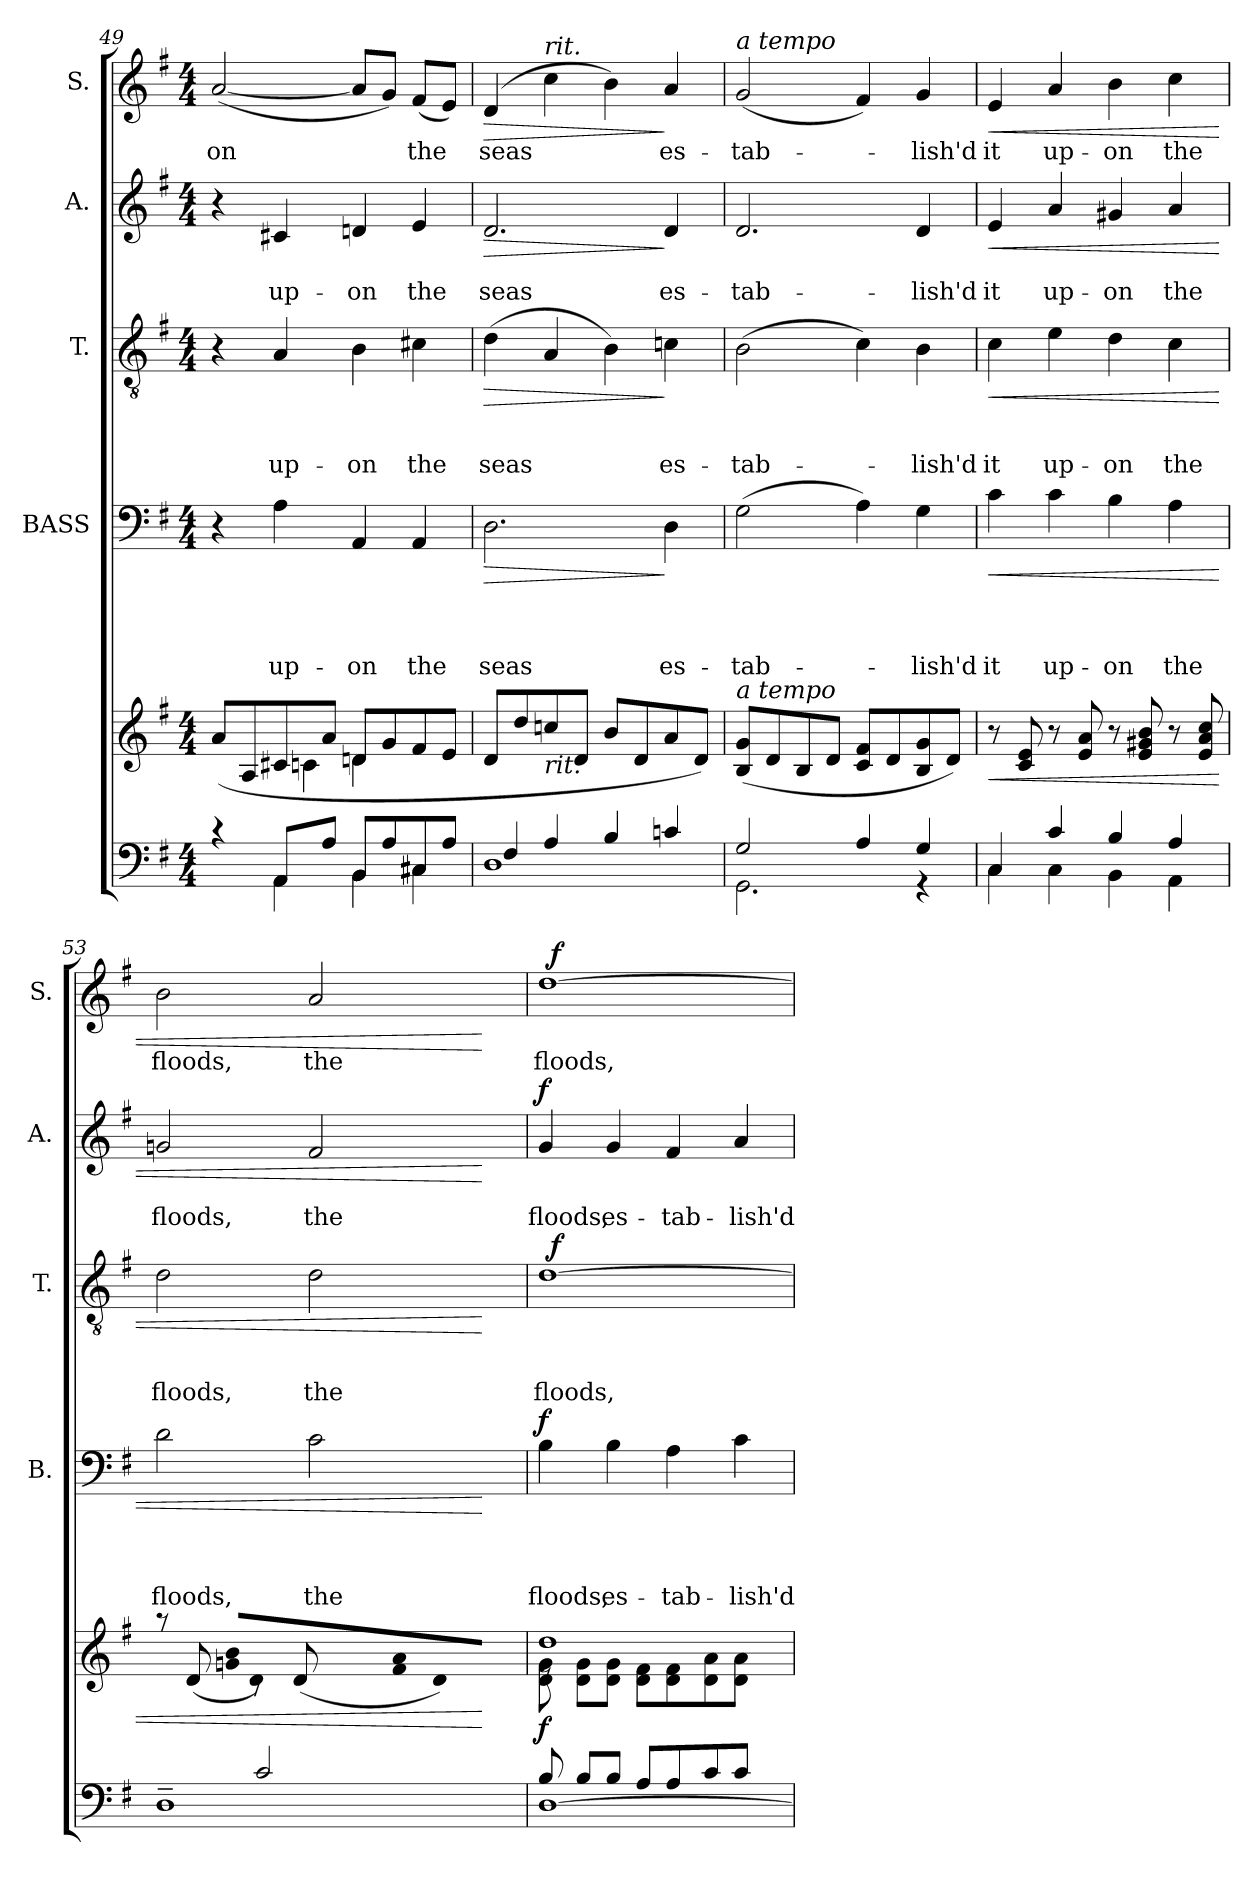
**kern	**dynam	**kern	**dynam	**kern	**text	**text	**text	**text	**dynam	**kern	**text	**text	**text	**dynam	**kern	**text	**text	**dynam	**kern	**text	**dynam
*part6	*part6	*part5	*part5	*part4	*part4	*part4	*part4	*part4	*part4	*part3	*part3	*part3	*part3	*part3	*part2	*part2	*part2	*part2	*part1	*part1	*part1
*staff6	*staff6	*staff5	*staff5	*staff4	*staff4	*staff4	*staff4	*staff4	*staff4	*staff3	*staff3	*staff3	*staff3	*staff3	*staff2	*staff2	*staff2	*staff2	*staff1	*staff1	*staff1
*	*	*	*	*I"BASS	*	*	*	*	*	*I"T.	*	*	*	*	*I"A.	*	*	*	*I"S.	*	*
*	*	*	*	*I'B.	*	*	*	*	*	*I'T.	*	*	*	*	*I'A.	*	*	*	*I'S.	*	*
*clefF4	*	*clefG2	*	*clefF4	*	*	*	*	*	*clefGv2	*	*	*	*	*clefG2	*	*	*	*clefG2	*	*
*k[f#]	*	*k[f#]	*	*k[f#]	*	*	*	*	*	*k[f#]	*	*	*	*	*k[f#]	*	*	*	*k[f#]	*	*
*G:	*	*G:	*	*G:	*	*	*	*	*	*G:	*	*	*	*	*G:	*	*	*	*G:	*	*
*M4/4	*	*M4/4	*	*M4/4	*	*	*	*	*	*M4/4	*	*	*	*	*M4/4	*	*	*	*M4/4	*	*
=49	=49	=49	=49	=49	=49	=49	=49	=49	=49	=49	=49	=49	=49	=49	=49	=49	=49	=49	=49	=49	=49
*^	*	*^	*	*	*	*	*	*	*	*	*	*	*	*	*	*	*	*	*	*	*
!	!	!	!	!	!	!	!	!	!	!	!	!	!	!	!	!	!	!	!	!	!	!LO:LY:b	!
4rc	4ryy	.	(>8a/L	4ryy	.	4r	.	.	.	.	.	4r	.	.	.	.	4r	.	.	.	(<[<2a/	-on	.
.	.	.	8A/	.	.	.	.	.	.	.	.	.	.	.	.	.	.	.	.	.	.	.	.
!	!	!	!	!	!	!	!	!	!	!LO:LY:b	!	!	!	!	!LO:LY:b	!	!	!	!LO:LY:b	!	!	!	!
8AA/L	4AA\	.	8c#X/	4cn\	.	4A\	.	.	.	up-	.	4A/	.	.	up-	.	4c#X/	.	up-	.	.	.	.
8A/J	.	.	8a/J	.	.	.	.	.	.	.	.	.	.	.	.	.	.	.	.	.	.	.	.
!	!	!	!	!	!	!	!	!	!	!LO:LY:b	!	!	!	!	!LO:LY:b	!	!	!	!LO:LY:b	!	!	!	!
8BB/L	4BB\	.	8dn/L	4d\	.	4AA/	.	.	.	-on	.	4B\	.	.	-on	.	4dn/	.	-on	.	8a/L]	.	.
8A/	.	.	8g/	.	.	.	.	.	.	.	.	.	.	.	.	.	.	.	.	.	8g/J)	.	.
!	!	!	!	!	!	!	!	!	!	!LO:LY:b	!	!	!	!	!LO:LY:b	!	!	!	!LO:LY:b	!	!	!LO:LY:b	!
8C#X/	4C#\	.	8f#/	4ryy	.	4AA/	.	.	.	the	.	4c#X\	.	.	the	.	4e/	.	the	.	(<8f#/L	the	.
8A/J	.	.	8e/J	.	.	.	.	.	.	.	.	.	.	.	.	.	.	.	.	.	8e/J)	.	.
*	*	*	*v	*v	*	*	*	*	*	*	*	*	*	*	*	*	*	*	*	*	*	*	*
=50	=50	=50	=50	=50	=50	=50	=50	=50	=50	=50	=50	=50	=50	=50	=50	=50	=50	=50	=50	=50	=50	=50
!	!	!	!	!	!	!	!	!	!LO:LY:b	!LO:HP:b	!	!	!	!LO:LY:b	!LO:HP:b	!	!	!LO:LY:b	!LO:HP:b	!	!LO:LY:b	!LO:HP:b
1D	4F#/	.	8d/L	.	2.D\	.	.	.	seas	>	(>4d\	.	.	seas	>	2.d/	.	seas	>	(4d/	seas	>
.	.	.	8dd/	.	.	.	.	.	.	.	.	.	.	.	.	.	.	.	.	.	.	.
!	!	!	!	!	!	!	!	!	!	!	!	!	!	!	!	!	!	!	!	!LO:TX:a:i:t=rit.	!	!
!	!	!	!LO:TX:b:i:t=rit.	!	!	!	!	!	!	!	!	!	!	!	!	!	!	!	!	!	!	!
.	4A/	.	8ccn/	.	.	.	.	.	.	.	4A/	.	.	.	.	.	.	.	.	4cc\	.	.
.	.	.	8d/J	.	.	.	.	.	.	.	.	.	.	.	.	.	.	.	.	.	.	.
.	4B/	.	8b/L	.	.	.	.	.	.	.	4B\)	.	.	.	.	.	.	.	.	4b\)	.	.
.	.	.	8d/	.	.	.	.	.	.	.	.	.	.	.	.	.	.	.	.	.	.	.
!	!	!	!	!	!	!	!	!	!LO:LY:b	!	!	!	!	!LO:LY:b	!	!	!	!LO:LY:b	!	!	!LO:LY:b	!
.	4cn/	.	8a/	.	4D\	.	.	.	es-	]	4cn\	.	.	es-	]	4d/	.	es-	]	4a/	es-	]
.	.	.	8d/J)	.	.	.	.	.	.	.	.	.	.	.	.	.	.	.	.	.	.	.
=51	=51	=51	=51	=51	=51	=51	=51	=51	=51	=51	=51	=51	=51	=51	=51	=51	=51	=51	=51	=51	=51	=51
!	!	!	!	!	!	!	!	!	!	!	!	!	!	!	!	!	!	!	!	!LO:TX:a:i:t=a tempo	!	!
!	!	!	!LO:TX:a:i:t=a tempo	!	!	!	!	!	!	!	!	!	!	!	!	!	!	!	!	!	!	!
!	!	!	!	!	!	!	!	!	!LO:LY:b	!	!	!	!	!LO:LY:b	!	!	!	!LO:LY:b	!	!	!LO:LY:b	!
2.GG\	2G/	.	(<8B/ 8g/L	.	(>2G\	.	.	.	-tab-	.	(>2B\	.	.	-tab-	.	2.d/	.	-tab-	.	(<2g/	-tab-	.
.	.	.	8d/	.	.	.	.	.	.	.	.	.	.	.	.	.	.	.	.	.	.	.
.	.	.	8B/	.	.	.	.	.	.	.	.	.	.	.	.	.	.	.	.	.	.	.
.	.	.	8d/J	.	.	.	.	.	.	.	.	.	.	.	.	.	.	.	.	.	.	.
.	4A/	.	8c/ 8f#/L	.	4A\)	.	.	.	.	.	4c\)	.	.	.	.	.	.	.	.	4f#/)	.	.
.	.	.	8d/	.	.	.	.	.	.	.	.	.	.	.	.	.	.	.	.	.	.	.
!	!	!	!	!	!	!	!	!	!LO:LY:b	!	!	!	!	!LO:LY:b	!	!	!	!LO:LY:b	!	!	!LO:LY:b	!
4rGG	4G/	.	8B/ 8g/	.	4G\	.	.	.	-lish'd	.	4B\	.	.	-lish'd	.	4d/	.	-lish'd	.	4g/	-lish'd	.
.	.	.	8d/J)	.	.	.	.	.	.	.	.	.	.	.	.	.	.	.	.	.	.	.
!!LO:PB:g=z
=52	=52	=52	=52	=52	=52	=52	=52	=52	=52	=52	=52	=52	=52	=52	=52	=52	=52	=52	=52	=52	=52	=52
!	!	!	!	!LO:HP:b	!	!	!	!	!LO:LY:b	!LO:HP:b	!	!	!	!LO:LY:b	!LO:HP:b	!	!	!LO:LY:b	!LO:HP:b	!	!LO:LY:b	!LO:HP:b
4C/	4C\	.	8r	<	4c\	.	.	.	it	<	4c\	.	.	it	<	4e/	.	it	<	4e/	it	<
.	.	.	8c/ 8e/	.	.	.	.	.	.	.	.	.	.	.	.	.	.	.	.	.	.	.
!	!	!	!	!	!	!	!	!	!LO:LY:b	!	!	!	!	!LO:LY:b	!	!	!	!LO:LY:b	!	!	!LO:LY:b	!
4c/	4C\	.	8r	.	4c\	.	.	.	up-	.	4e\	.	.	up-	.	4a/	.	up-	.	4a/	up-	.
.	.	.	8e/ 8a/	.	.	.	.	.	.	.	.	.	.	.	.	.	.	.	.	.	.	.
!	!	!	!	!	!	!	!	!	!LO:LY:b	!	!	!	!	!LO:LY:b	!	!	!	!LO:LY:b	!	!	!LO:LY:b	!
4B/	4BB\	.	8r	.	4B\	.	.	.	-on	.	4d\	.	.	-on	.	4g#X/	.	-on	.	4b\	-on	.
.	.	.	8e/ 8g#X/ 8b/	.	.	.	.	.	.	.	.	.	.	.	.	.	.	.	.	.	.	.
!	!	!	!	!	!	!	!	!	!LO:LY:b	!	!	!	!	!LO:LY:b	!	!	!	!LO:LY:b	!	!	!LO:LY:b	!
4A/	4AA\	.	8r	.	4A\	.	.	.	the	.	4c\	.	.	the	.	4a/	.	the	.	4cc\	the	.
.	.	.	8e/ 8a/ 8cc/	.	.	.	.	.	.	.	.	.	.	.	.	.	.	.	.	.	.	.
=53	=53	=53	=53	=53	=53	=53	=53	=53	=53	=53	=53	=53	=53	=53	=53	=53	=53	=53	=53	=53	=53	=53
*	*	*	*^	*	*	*	*	*	*	*	*	*	*	*	*	*	*	*	*	*	*	*
*	*	*	*	*^	*	*	*	*	*	*	*	*	*	*	*	*	*	*	*	*	*	*	*
!	!	!	!	!	!	!	!	!	!	!	!LO:LY:b	!	!	!	!	!LO:LY:b	!	!	!	!LO:LY:b	!	!	!LO:LY:b	!
1D~>	4ryy	.	8raa	4096%1365ryy	2ryy	.	2d\	.	.	.	floods,	.	2d\	.	.	floods,	.	2gn/	.	floods,	.	2b\	floods,	.
.	.	.	(<8d/	.	.	.	.	.	.	.	.	.	.	.	.	.	.	.	.	.	.	.	.	.
*	*	*	*Xtuplet	*	*	*	*	*	*	*	*	*	*	*	*	*	*	*	*	*	*	*	*	*
!	!	!	!LO:N:vis=8	!	!	!	!	!	!	!	!	!	!	!	!	!	!	!	!	!	!	!	!	!
.	16.ryy	.	4096%341gn/ 4096%341b/L	.	.	.	.	.	.	.	.	.	.	.	.	.	.	.	.	.	.	.	.	.
!	!	!	!LO:N:vis=8	!	!	!	!	!	!	!	!	!	!	!	!	!	!	!	!	!	!	!	!	!
.	.	.	2048%171d/J)	8rc	.	.	.	.	.	.	.	.	.	.	.	.	.	.	.	.	.	.	.	.
.	2c/	.	.	.	.	.	.	.	.	.	.	.	.	.	.	.	.	.	.	.	.	.	.	.
.	.	.	2ryy	.	.	.	.	.	.	.	.	.	.	.	.	.	.	.	.	.	.	.	.	.
.	.	.	.	(<8d/	.	.	.	.	.	.	.	.	.	.	.	.	.	.	.	.	.	.	.	.
!	!	!	!	!	!	!	!	!	!	!	!LO:LY:b	!	!	!	!	!LO:LY:b	!	!	!	!LO:LY:b	!	!	!LO:LY:b	!
.	.	.	.	.	4ryy	.	2c\	.	.	.	the	.	2d\	.	.	the	.	2f#/	.	the	.	2a/	the	.
.	.	.	.	4ryy	.	.	.	.	.	.	.	.	.	.	.	.	.	.	.	.	.	.	.	.
.	.	.	.	.	8ryy	.	.	.	.	.	.	.	.	.	.	.	.	.	.	.	.	.	.	.
!	!	!	!	!LO:N:vis=8	!	!	!	!	!	!	!	!	!	!	!	!	!	!	!	!	!	!	!	!
.	.	.	.	4096%341f#/ 4096%341a/	.	.	.	.	.	.	.	.	.	.	.	.	.	.	.	.	.	.	.	.
.	8ryy	.	.	.	.	.	.	.	.	.	.	.	.	.	.	.	.	.	.	.	.	.	.	.
.	.	.	.	.	32ryy	.	.	.	.	.	.	.	.	.	.	.	.	.	.	.	.	.	.	.
.	.	.	.	.	128ryy	.	.	.	.	.	.	.	.	.	.	.	.	.	.	.	.	.	.	.
.	.	.	.	.	512ryy	.	.	.	.	.	.	.	.	.	.	.	.	.	.	.	.	.	.	.
.	.	.	.	.	2048.ryy	.	.	.	.	.	.	.	.	.	.	.	.	.	.	.	.	.	.	.
.	.	.	.	32ryy	.	.	.	.	.	.	.	.	.	.	.	.	.	.	.	.	.	.	.	.
!	!	!	!	!	!LO:N:vis=8	!	!	!	!	!	!	!	!	!	!	!	!	!	!	!	!	!	!	!
.	.	.	16ryy	.	4096%341d/)	.	.	.	.	.	.	.	.	.	.	.	.	.	.	.	.	.	.	.
.	.	.	.	512..ryy	.	.	.	.	.	.	.	.	.	.	.	.	.	.	.	.	.	.	.	.
.	.	.	.	32ryy	.	.	.	.	.	.	.	.	.	.	.	.	.	.	.	.	.	.	.	.
.	32ryy	.	.	.	.	.	.	.	.	.	.	.	.	.	.	.	.	.	.	.	.	.	.	.
.	.	.	64ryy	.	.	.	.	.	.	.	.	.	.	.	.	.	.	.	.	.	.	.	.	.
.	.	.	.	64ryy	.	.	.	.	.	.	.	.	.	.	.	.	.	.	.	.	.	.	.	.
.	.	.	256ryy	.	.	.	.	.	.	.	.	.	.	.	.	.	.	.	.	.	.	.	.	.
.	.	.	.	512ryy	.	.	.	.	.	.	.	.	.	.	.	.	.	.	.	.	.	.	.	.
.	.	.	1024ryy	.	.	.	.	.	.	.	.	.	.	.	.	.	.	.	.	.	.	.	.	.
.	.	.	4096ryy	.	.	.	.	.	.	.	.	.	.	.	.	.	.	.	.	.	.	.	.	.
*v	*v	*	*	*	*	*	*	*	*	*	*	*	*	*	*	*	*	*	*	*	*	*	*	*
*	*	*v	*v	*v	*	*	*	*	*	*	*	*	*	*	*	*	*	*	*	*	*	*	*
.	.	.	[	.	.	.	.	.	[	.	.	.	.	[	.	.	.	[	.	.	[
=54	=54	=54	=54	=54	=54	=54	=54	=54	=54	=54	=54	=54	=54	=54	=54	=54	=54	=54	=54	=54	=54
*^	*	*^	*	*	*	*	*	*	*	*	*	*	*	*	*	*	*	*	*	*	*
*	*	*	*	*^	*	*	*	*	*	*	*	*	*	*	*	*	*	*	*	*	*	*	*
!	!	!LO:DY:a	!	!	!	!	!	!	!	!	!LO:LY:b	!LO:DY:a	!	!	!	!LO:LY:b	!	!	!	!LO:LY:b	!LO:DY:a	!	!LO:LY:b	!
*	*	*	*	*	*	*	*	*	*	*	*	*	*^	*	*	*	*	*	*	*	*	*^	*	*
[<1D	8B/	f	1dd	8re	8d\ 8g\	.	4B\	.	.	.	floods,	f	[>1d	32ryy	.	.	floods,	.	4g/	.	floods,	f	[>1dd	32ryy	floods,	.
!	!	!	!	!	!	!	!	!	!	!	!	!	!	!	!	!	!	!LO:DY:a	!	!	!	!	!	!	!	!LO:DY:a
.	.	.	.	.	.	.	.	.	.	.	.	.	.	2ryy	.	.	.	f	.	.	.	.	.	2ryy	.	f
.	8B/L	.	.	2..ryy	8d\ 8g\L	.	.	.	.	.	.	.	.	.	.	.	.	.	.	.	.	.	.	.	.	.
!	!	!	!	!	!	!	!	!	!	!	!LO:LY:b	!	!	!	!	!	!	!	!	!	!LO:LY:b	!	!	!	!	!
.	8B/J	.	.	.	8d\ 8g\J	.	4B\	.	.	.	es-	.	.	.	.	.	.	.	4g/	.	es-	.	.	.	.	.
.	8A/L	.	.	.	8d\ 8f#\L	.	.	.	.	.	.	.	.	.	.	.	.	.	.	.	.	.	.	.	.	.
!	!	!	!	!	!	!	!	!	!	!	!LO:LY:b	!	!	!	!	!	!	!	!	!	!LO:LY:b	!	!	!	!	!
.	8A/	.	.	.	8d\ 8f#\	.	4A\	.	.	.	-tab-	.	.	.	.	.	.	.	4f#/	.	-tab-	.	.	.	.	.
.	.	.	.	.	.	.	.	.	.	.	.	.	.	4...ryy	.	.	.	.	.	.	.	.	.	4...ryy	.	.
.	8c/	.	.	.	8d\ 8a\	.	.	.	.	.	.	.	.	.	.	.	.	.	.	.	.	.	.	.	.	.
!	!	!	!	!	!	!	!	!	!	!	!LO:LY:b	!	!	!	!	!	!	!	!	!	!LO:LY:b	!	!	!	!	!
.	8c/J	.	.	.	8d\ 8a\J	.	4c\	.	.	.	-lish'd	.	.	.	.	.	.	.	4a/	.	-lish'd	.	.	.	.	.
.	8ryy	.	.	.	8ryy	.	.	.	.	.	.	.	.	.	.	.	.	.	.	.	.	.	.	.	.	.
*v	*v	*	*	*	*	*	*	*	*	*	*	*	*v	*v	*	*	*	*	*	*	*	*	*v	*v	*	*
*	*	*v	*v	*v	*	*	*	*	*	*	*	*	*	*	*	*	*	*	*	*	*	*	*
=	=	=	=	=	=	=	=	=	=	=	=	=	=	=	=	=	=	=	=	=	=
*-	*-	*-	*-	*-	*-	*-	*-	*-	*-	*-	*-	*-	*-	*-	*-	*-	*-	*-	*-	*-	*-
